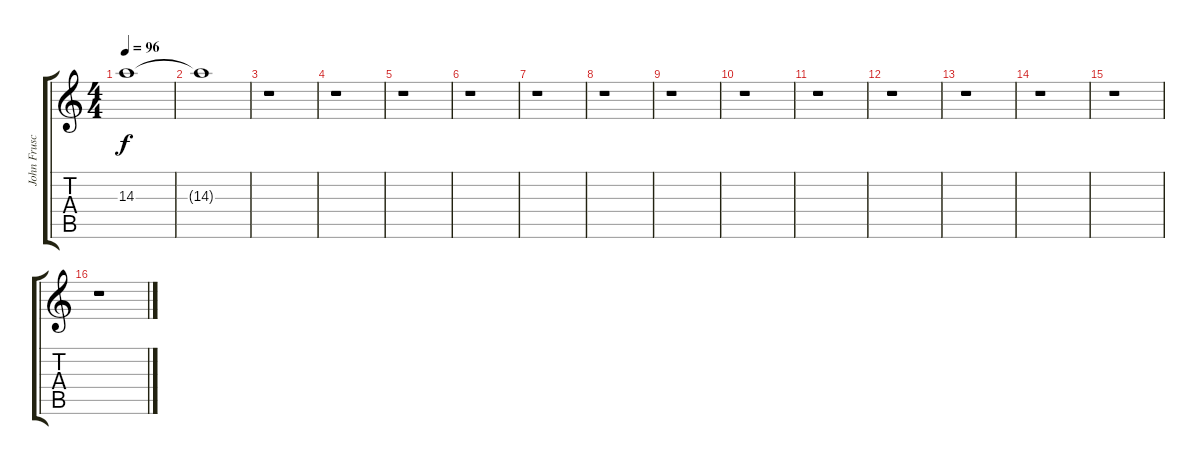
\track ("John Frusciante (Solo)" "John Frusc") {instrument acousticguitarsteel}
\staff {score tabs}
\tuning (E4 B3 G3 D3 A2 E2) {hide}
\ts (4 4)
\tempo 96
\clef g2
\ks c
14.3.1{dy f} |
14.3{t}.1 |
r.1 |
r.1 |
r.1 |
r.1 |
r.1 |
r.1 |
r.1 |
r.1 |
r.1 |
r.1 |
r.1 |
r.1 |
r.1 |
r.1
